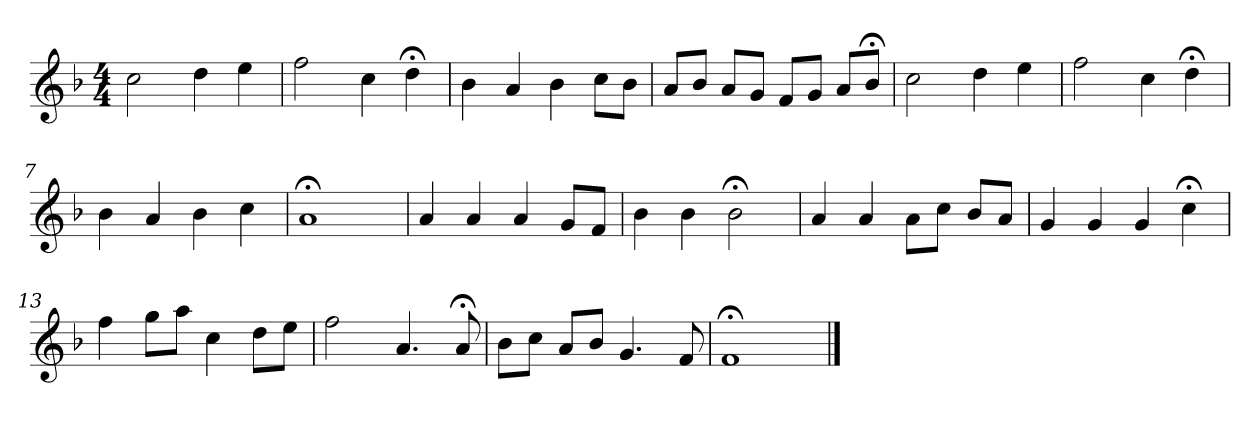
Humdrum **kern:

**kern
*part1
*staff1
*k[b-]
*F:
*M4/4
*MM120
=1
2cc
4dd
4ee
=2
2ff
4cc
4dd;<
=3
4b-
4a
4b-
8ccL
8b-J
=4
8aL
8b-J
8aL
8gJ
8fL
8gJ
8aL
8b-;<J
=5
2cc
4dd
4ee
=6
2ff
4cc
4dd;<
=7
4b-
4a
4b-
4cc
=8
1a;<
=9
4a
4a
4a
8gL
8fJ
=10
4b-
4b-
2b-;<
=11
4a
4a
8aL
8ccJ
8b-L
8aJ
=12
4g
4g
4g
4cc;<
=13
4ff
8ggL
8aaJ
4cc
8ddL
8eeJ
=14
2ff
4.a
8a;<
=15
8b-L
8ccJ
8aL
8b-J
4.g
8f
=16
1f;<
==
*-
